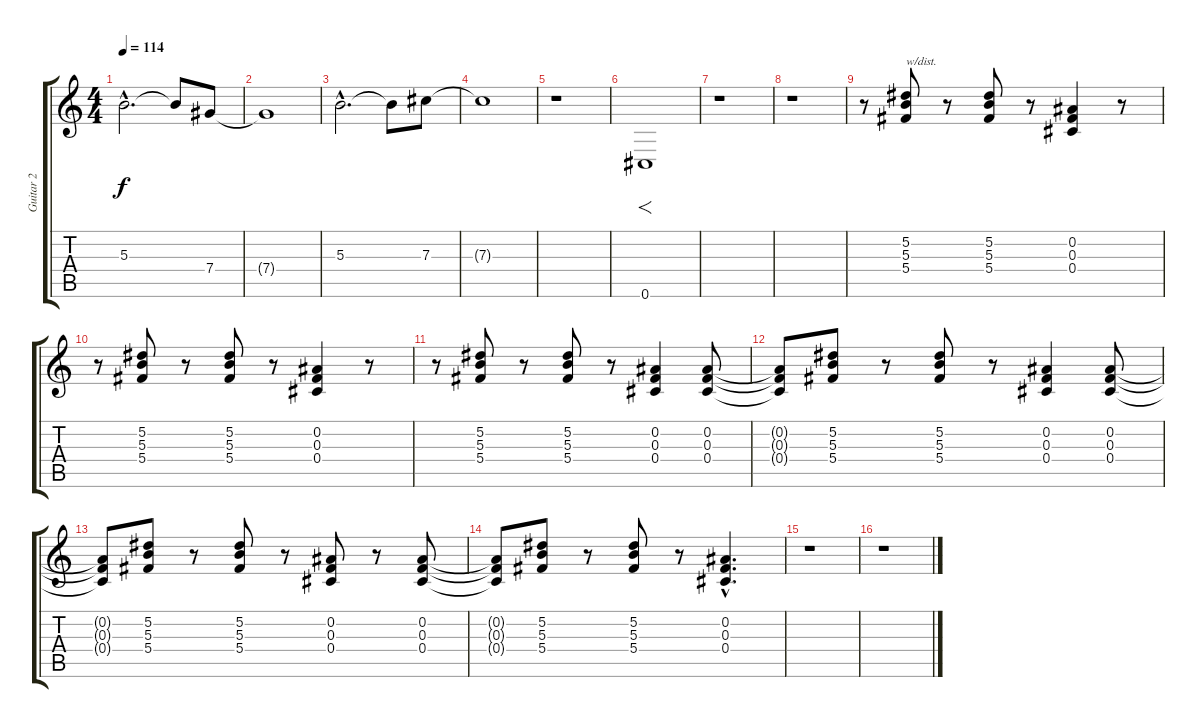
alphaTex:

\track ("Guitar 2" "Guitar 2") {instrument distortionguitar}
\staff {score tabs}
\tuning (Eb4 Bb3 Gb3 Db3 Ab2 Db2) {hide}
\ts (4 4)
\tempo 114
\clef g2
\ks c
5.3{hac}.2{d dy f} 5.3{t}.8 7.4.8 |
7.4{t}.1 |
5.3{hac}.2{d} 5.3{t}.8 7.3.8 |
7.3{t}.1 |
r.1 |
0.6.1{f} |
r.1 |
r.1 |
r.8 (5.2 5.3 5.4).8{txt "w/dist." instrument distortionguitar} r.8 (5.2 5.3 5.4).8 r.8 (0.2 0.3 0.4).4 r.8 |
r.8 (5.2 5.3 5.4).8 r.8 (5.2 5.3 5.4).8 r.8 (0.2 0.3 0.4).4 r.8 |
r.8 (5.2 5.3 5.4).8 r.8 (5.2 5.3 5.4).8 r.8 (0.2 0.3 0.4).4 (0.2 0.3 0.4).8 |
(0.2{t} 0.3{t} 0.4{t}).8 (5.2 5.3 5.4).8 r.8 (5.2 5.3 5.4).8 r.8 (0.2 0.3 0.4).4 (0.2 0.3 0.4).8 |
(0.2{t} 0.3{t} 0.4{t}).8 (5.2 5.3 5.4).8 r.8 (5.2 5.3 5.4).8 r.8 (0.2 0.3 0.4).8 r.8 (0.2 0.3 0.4).8 |
(0.2{t} 0.3{t} 0.4{t}).8 (5.2 5.3 5.4).8 r.8 (5.2 5.3 5.4).8 r.8 (0.2{hac} 0.3{hac} 0.4{hac}).4{d} |
r.1 |
r.1
